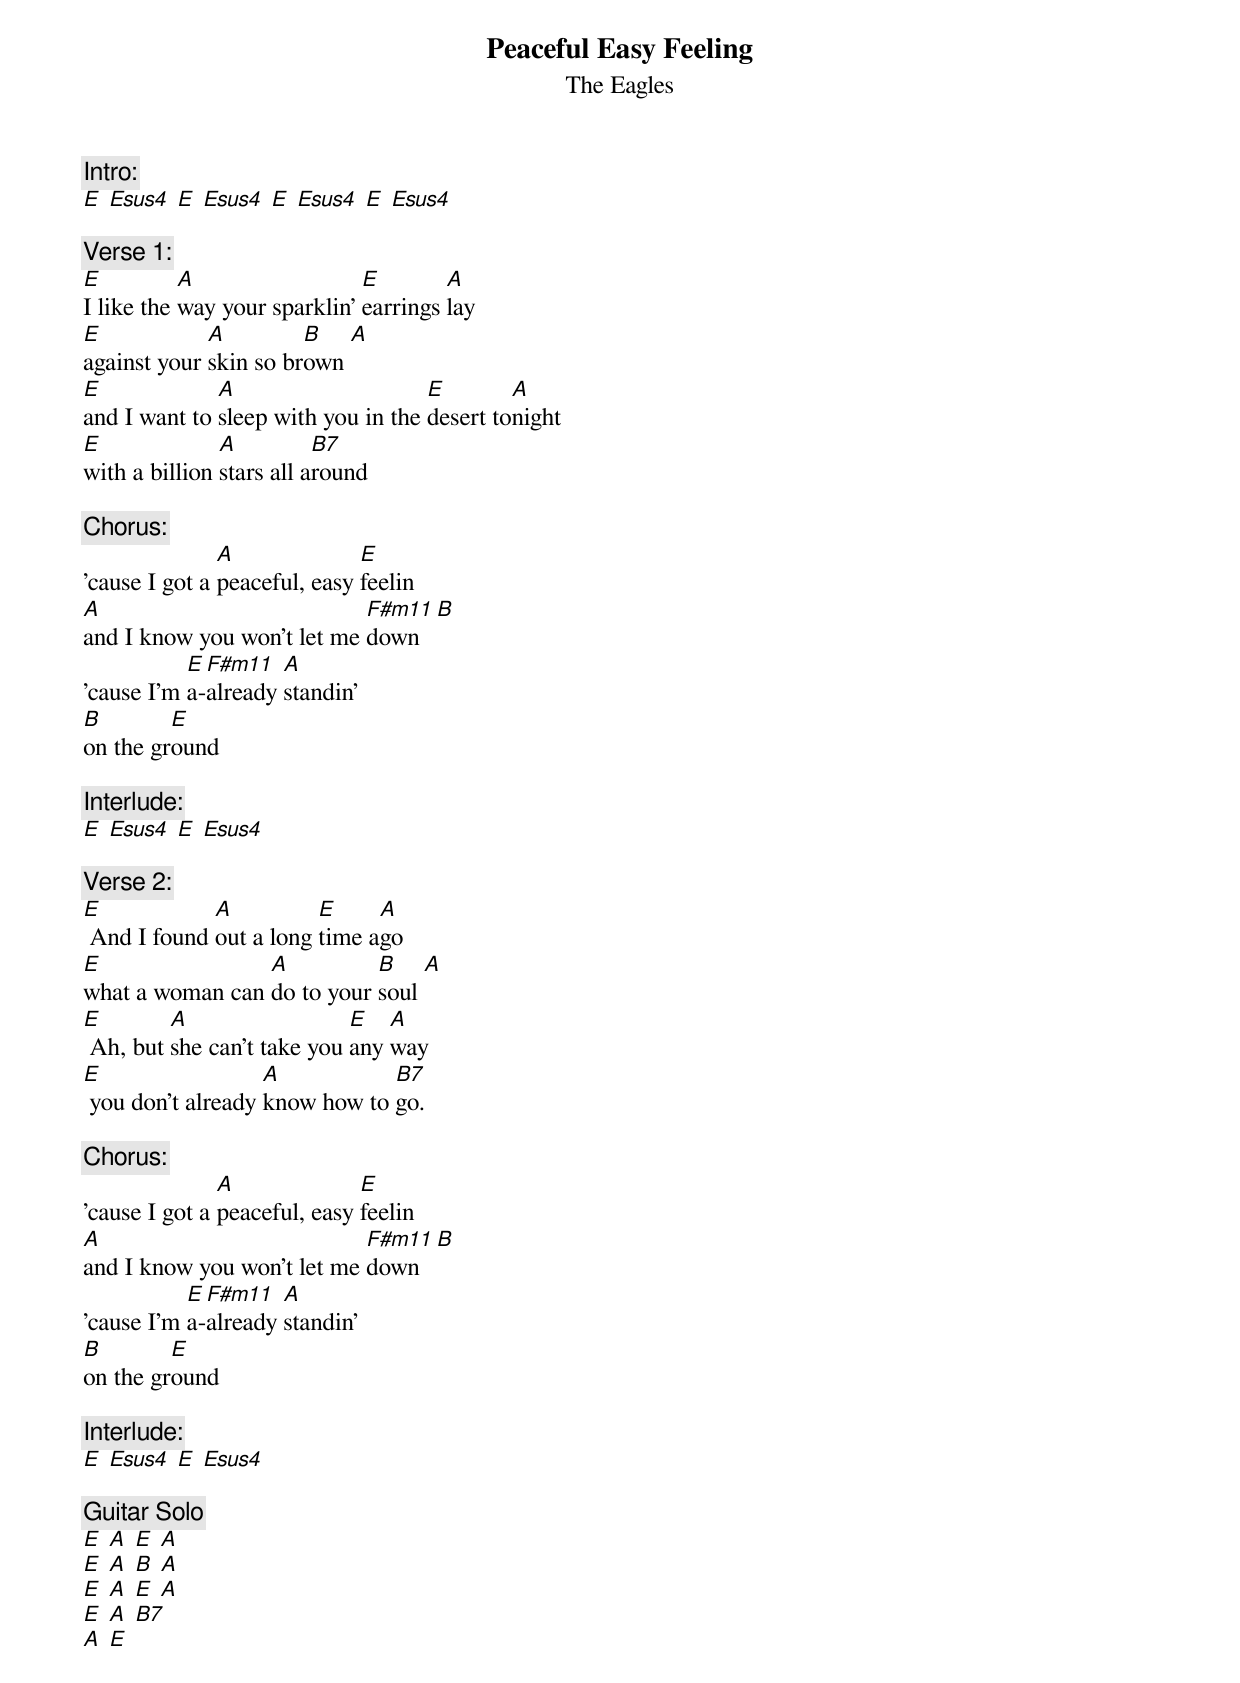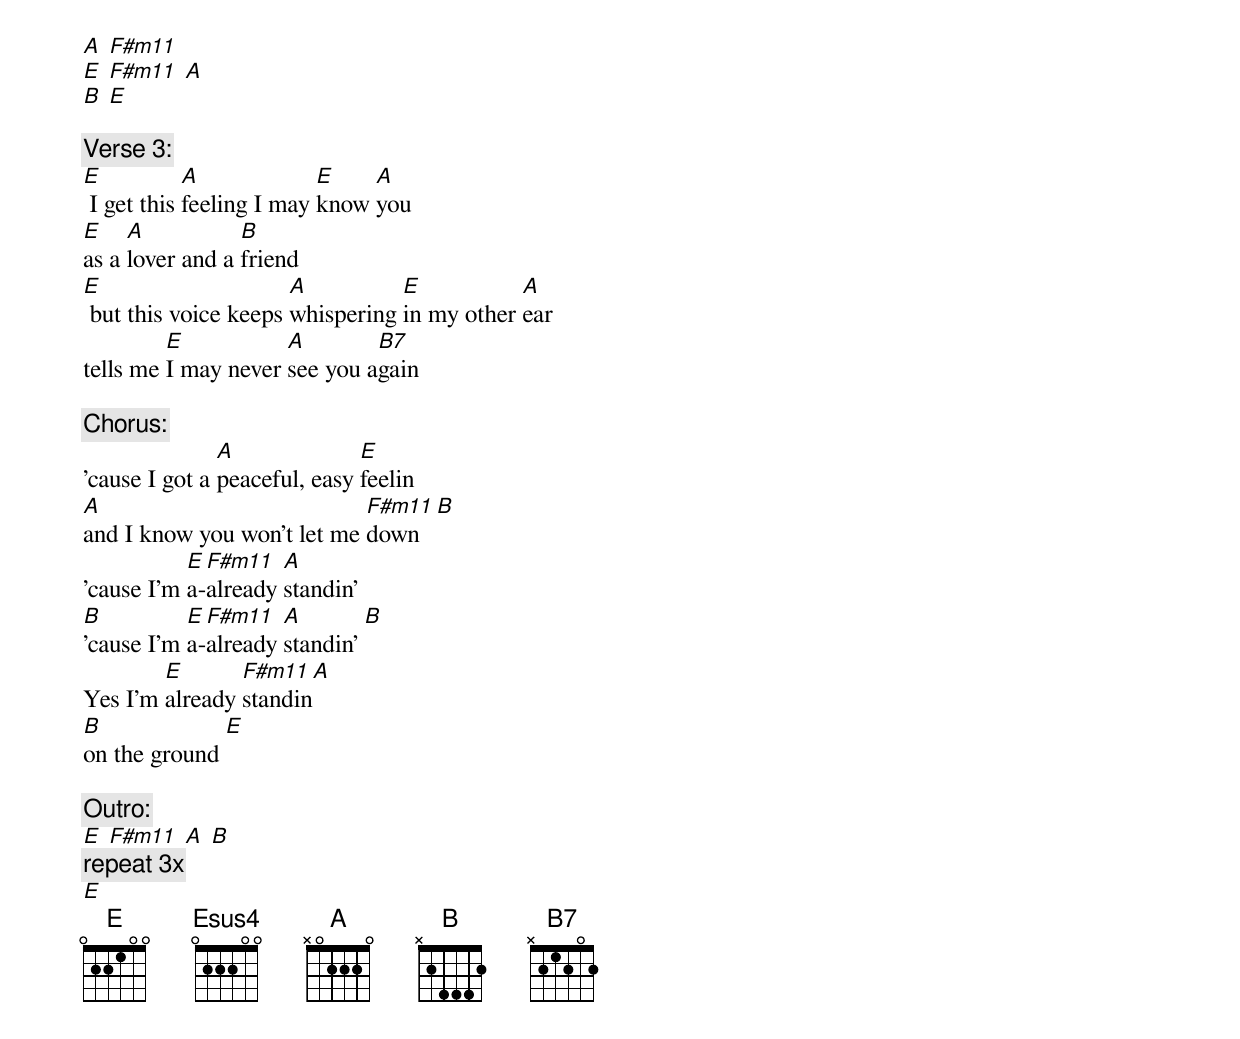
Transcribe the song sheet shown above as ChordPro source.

{title: Peaceful Easy Feeling}
{subtitle: The Eagles}

{define: F#m11 0 2 4 4 2 0 0}

{c:Intro:}
[E] [Esus4] [E] [Esus4] [E] [Esus4] [E] [Esus4]

{c:Verse 1:}
[E]I like the [A]way your sparklin' [E]earrings [A]lay
[E]against your [A]skin so br[B]own [A]
[E]and I want to [A]sleep with you in the [E]desert to[A]night
[E]with a billion [A]stars all a[B7]round

{c:Chorus:}
'cause I got a [A]peaceful, easy [E]feelin
[A]and I know you won't let me [F#m11]down[B]
'cause I'm [E]a-[F#m11]already [A]standin'
[B]on the gr[E]ound

{c:Interlude:}
[E] [Esus4] [E] [Esus4]

{c:Verse 2:}
[E] And I found [A]out a long [E]time a[A]go
[E]what a woman can [A]do to your [B]soul [A]
[E] Ah, but [A]she can't take you [E]any [A]way
[E] you don't already [A]know how to [B7]go.

{c:Chorus:}
'cause I got a [A]peaceful, easy [E]feelin
[A]and I know you won't let me [F#m11]down [B]
'cause I'm [E]a-[F#m11]already [A]standin'
[B]on the gr[E]ound

{c:Interlude:}
[E] [Esus4] [E] [Esus4]

{c:Guitar Solo}
[E] [A] [E] [A]
[E] [A] [B] [A]
[E] [A] [E] [A]
[E] [A] [B7]
[A] [E]
[A] [F#m11]
[E] [F#m11] [A]
[B] [E]

{c:Verse 3:}
[E] I get this [A]feeling I may [E]know [A]you
[E]as a [A]lover and a [B]friend
[E] but this voice keeps [A]whispering [E]in my other [A]ear
tells me [E]I may never [A]see you a[B7]gain

{c:Chorus:}
'cause I got a [A]peaceful, easy [E]feelin
[A]and I know you won't let me [F#m11]down [B]
'cause I'm [E]a-[F#m11]already [A]standin'
[B]'cause I'm [E]a-[F#m11]already [A]standin' [B]
Yes I'm [E]already [F#m11]standin[A]
[B]on the ground [E]

{c:Outro:}
[E] [F#m11] [A] [B]
{c:repeat 3x}
[E]
{define: B7 0 2 2 4 2 4 2}
